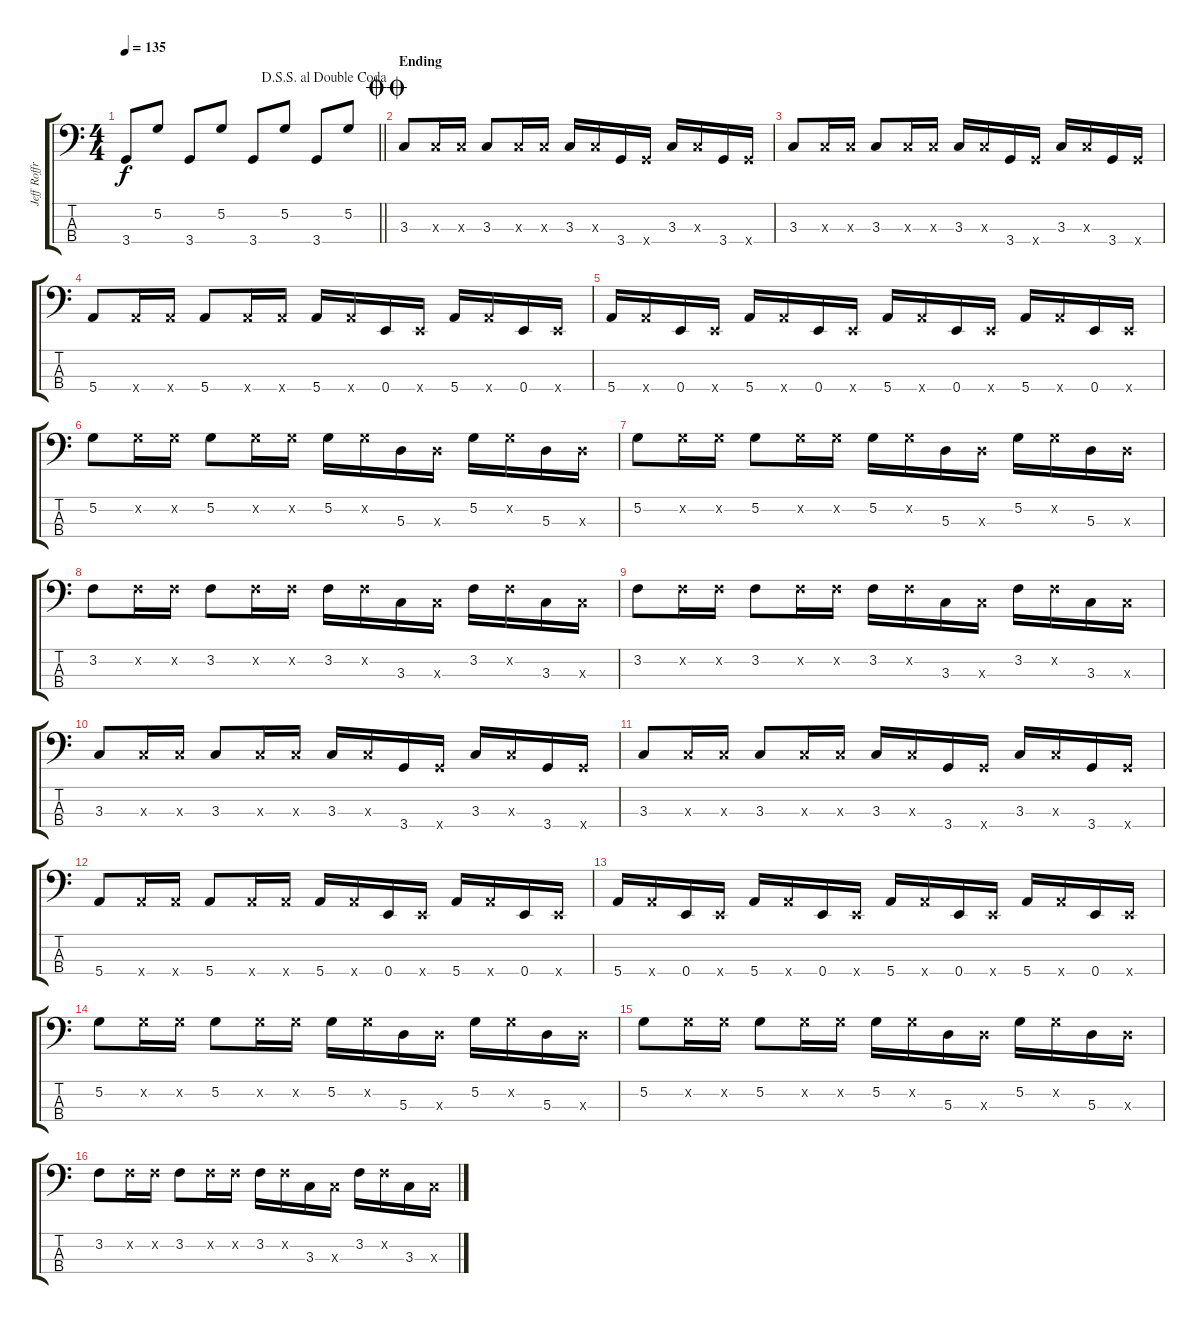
\track ("Jeff Roffredo - Stand up Bass" "Jeff Roffr") {instrument electricbassfinger}
\staff {score tabs}
\tuning (G2 D2 A1 E1) {hide}
\ts (4 4)
\jump dalsegnosegnoaldoublecoda
\tempo 135
\clef f4
\barLineRight lightlight
\ks c
3.4.8{dy f} 5.2.8 3.4.8 5.2.8 3.4.8 5.2.8 3.4.8 5.2.8 |
\section ("" "Ending")
\jump doublecoda
3.3.8 3.3{x}.16 3.3{x}.16 3.3.8 3.3{x}.16 3.3{x}.16 3.3.16 3.3{x}.16 3.4.16 3.4{x}.16 3.3.16 3.3{x}.16 3.4.16 3.4{x}.16 |
3.3.8 3.3{x}.16 3.3{x}.16 3.3.8 3.3{x}.16 3.3{x}.16 3.3.16 3.3{x}.16 3.4.16 3.4{x}.16 3.3.16 3.3{x}.16 3.4.16 3.4{x}.16 |
5.4.8 5.4{x}.16 5.4{x}.16 5.4.8 5.4{x}.16 5.4{x}.16 5.4.16 5.4{x}.16 0.4.16 0.4{x}.16 5.4.16 5.4{x}.16 0.4.16 0.4{x}.16 |
5.4.16 5.4{x}.16 0.4.16 0.4{x}.16 5.4.16 5.4{x}.16 0.4.16 0.4{x}.16 5.4.16 5.4{x}.16 0.4.16 0.4{x}.16 5.4.16 5.4{x}.16 0.4.16 0.4{x}.16 |
5.2.8 5.2{x}.16 5.2{x}.16 5.2.8 5.2{x}.16 5.2{x}.16 5.2.16 5.2{x}.16 5.3.16 5.3{x}.16 5.2.16 5.2{x}.16 5.3.16 5.3{x}.16 |
5.2.8 5.2{x}.16 5.2{x}.16 5.2.8 5.2{x}.16 5.2{x}.16 5.2.16 5.2{x}.16 5.3.16 5.3{x}.16 5.2.16 5.2{x}.16 5.3.16 5.3{x}.16 |
3.2.8 3.2{x}.16 3.2{x}.16 3.2.8 3.2{x}.16 3.2{x}.16 3.2.16 3.2{x}.16 3.3.16 3.3{x}.16 3.2.16 3.2{x}.16 3.3.16 3.3{x}.16 |
3.2.8 3.2{x}.16 3.2{x}.16 3.2.8 3.2{x}.16 3.2{x}.16 3.2.16 3.2{x}.16 3.3.16 3.3{x}.16 3.2.16 3.2{x}.16 3.3.16 3.3{x}.16 |
3.3.8 3.3{x}.16 3.3{x}.16 3.3.8 3.3{x}.16 3.3{x}.16 3.3.16 3.3{x}.16 3.4.16 3.4{x}.16 3.3.16 3.3{x}.16 3.4.16 3.4{x}.16 |
3.3.8 3.3{x}.16 3.3{x}.16 3.3.8 3.3{x}.16 3.3{x}.16 3.3.16 3.3{x}.16 3.4.16 3.4{x}.16 3.3.16 3.3{x}.16 3.4.16 3.4{x}.16 |
5.4.8 5.4{x}.16 5.4{x}.16 5.4.8 5.4{x}.16 5.4{x}.16 5.4.16 5.4{x}.16 0.4.16 0.4{x}.16 5.4.16 5.4{x}.16 0.4.16 0.4{x}.16 |
5.4.16 5.4{x}.16 0.4.16 0.4{x}.16 5.4.16 5.4{x}.16 0.4.16 0.4{x}.16 5.4.16 5.4{x}.16 0.4.16 0.4{x}.16 5.4.16 5.4{x}.16 0.4.16 0.4{x}.16 |
5.2.8 5.2{x}.16 5.2{x}.16 5.2.8 5.2{x}.16 5.2{x}.16 5.2.16 5.2{x}.16 5.3.16 5.3{x}.16 5.2.16 5.2{x}.16 5.3.16 5.3{x}.16 |
5.2.8 5.2{x}.16 5.2{x}.16 5.2.8 5.2{x}.16 5.2{x}.16 5.2.16 5.2{x}.16 5.3.16 5.3{x}.16 5.2.16 5.2{x}.16 5.3.16 5.3{x}.16 |
3.2.8 3.2{x}.16 3.2{x}.16 3.2.8 3.2{x}.16 3.2{x}.16 3.2.16 3.2{x}.16 3.3.16 3.3{x}.16 3.2.16 3.2{x}.16 3.3.16 3.3{x}.16
